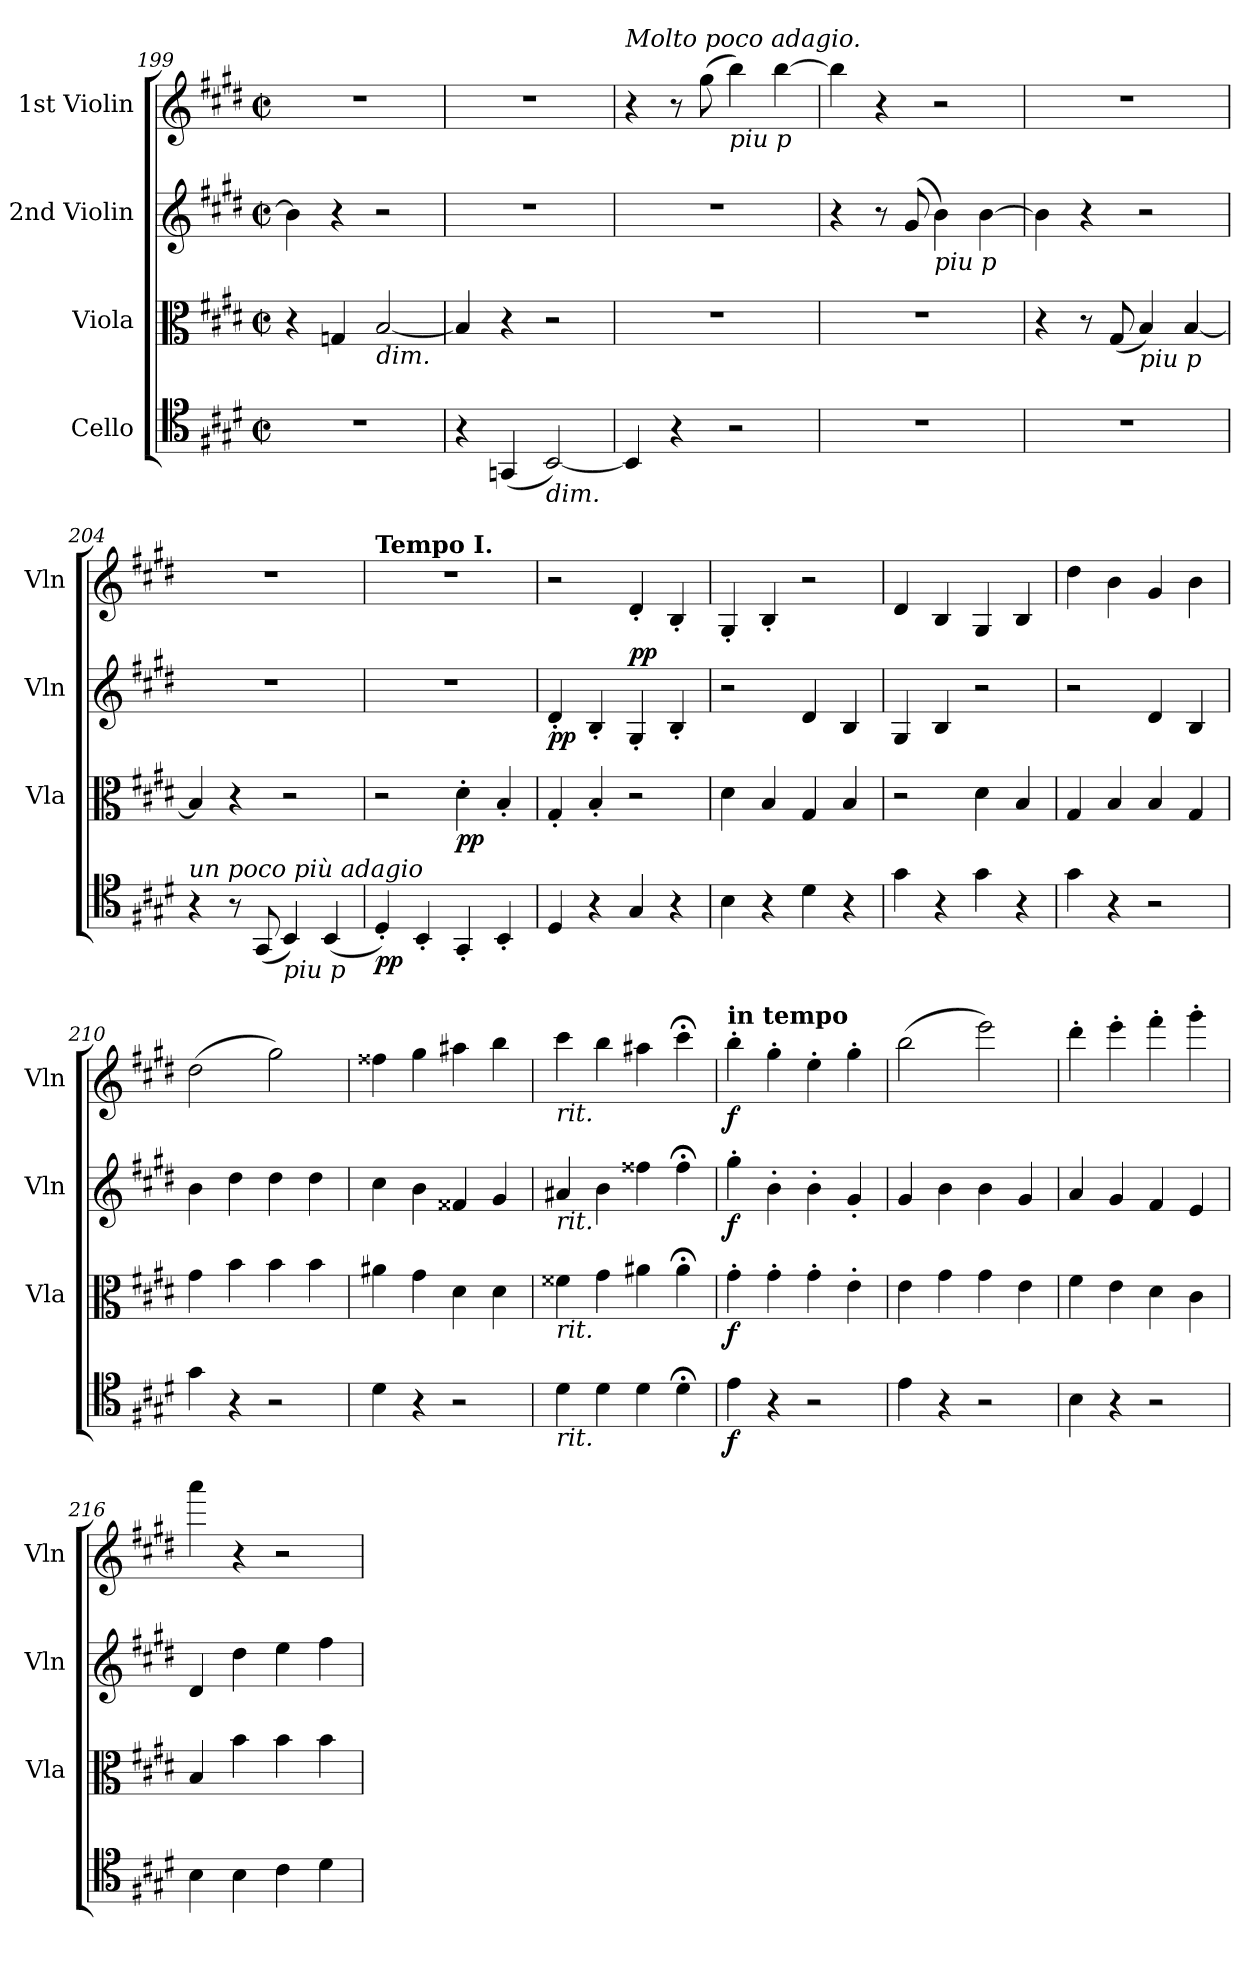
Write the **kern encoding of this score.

**kern	**dynam	**kern	**dynam	**kern	**dynam	**kern	**dynam
*part4	*part4	*part3	*part3	*part2	*part2	*part1	*part1
*staff4	*staff4	*staff3	*staff3	*staff2	*staff2	*staff1	*staff1
*I"Cello	*	*I"Viola	*	*I"2nd Violin	*	*I"1st Violin	*
*	*	*I'Vla	*	*I'Vln	*	*I'Vln	*
*clefC4	*	*clefC3	*	*clefG2	*	*clefG2	*
*k[f#c#g#d#]	*	*k[f#c#g#d#]	*	*k[f#c#g#d#]	*	*k[f#c#g#d#]	*
*E:	*	*E:	*	*E:	*	*E:	*
*M2/2	*	*M2/2	*	*M2/2	*	*M2/2	*
*met(c|)	*	*met(c|)	*	*met(c|)	*	*met(c|)	*
=199	=199	=199	=199	=199	=199	=199	=199
1r	.	4r	.	4b]	.	1r	.
.	.	4Gn	.	4r	.	.	.
!	!	!LO:TX:b:i:t=dim.	!	!	!	!	!
.	.	[2B	.	2r	.	.	.
=200	=200	=200	=200	=200	=200	=200	=200
4r	.	4B]	.	1r	.	1r	.
(4GGn	.	4r	.	.	.	.	.
!LO:TX:b:i:t=dim.	!	!	!	!	!	!	!
[2BB)	.	2r	.	.	.	.	.
=201	=201	=201	=201	=201	=201	=201	=201
!	!	!	!	!	!	!LO:TX:a:i:t=Molto poco adagio.	!
4BB]	.	1r	.	1r	.	4r	.
4r	.	.	.	.	.	8r	.
.	.	.	.	.	.	(8gg#	.
!	!	!	!	!	!	!LO:TX:b:i:t=piu p	!
2r	.	.	.	.	.	4bb)	.
.	.	.	.	.	.	[4bb	.
=202	=202	=202	=202	=202	=202	=202	=202
1r	.	1r	.	4r	.	4bb]	.
.	.	.	.	8r	.	4r	.
.	.	.	.	(8g#	.	.	.
!	!	!	!	!LO:TX:b:i:t=piu p	!	!	!
.	.	.	.	4b)	.	2r	.
.	.	.	.	[4b	.	.	.
=203	=203	=203	=203	=203	=203	=203	=203
1r	.	4r	.	4b]	.	1r	.
.	.	8r	.	4r	.	.	.
.	.	(8G#	.	.	.	.	.
!	!	!LO:TX:b:i:t=piu p	!	!	!	!	!
.	.	4B)	.	2r	.	.	.
.	.	[4B	.	.	.	.	.
=204	=204	=204	=204	=204	=204	=204	=204
!LO:TX:a:i:t=un poco più adagio	!	!	!	!	!	!	!
4r	.	4B]	.	1r	.	1r	.
8r	.	4r	.	.	.	.	.
(8GG#	.	.	.	.	.	.	.
!LO:TX:b:i:t=piu p	!	!	!	!	!	!	!
4BB)	.	2r	.	.	.	.	.
(4BB	.	.	.	.	.	.	.
=205	=205	=205	=205	=205	=205	=205	=205
!	!	!	!	!	!	!LO:TX:a:B:t=Tempo I.	!
4D#')	pp	2r	.	1r	.	1r	.
4BB'	.	.	.	.	.	.	.
4GG#'	.	4d#'	pp	.	.	.	.
4BB'	.	4B'	.	.	.	.	.
=206	=206	=206	=206	=206	=206	=206	=206
4D#	.	4G#'	.	4d#'	pp	2r	.
4r	.	4B'	.	4B'	.	.	.
!	!	!	!	!	!LO:DY:a	!	!
4G#	.	2r	.	4G#'	pp	4d#'	.
4r	.	.	.	4B'	.	4B'	.
=207	=207	=207	=207	=207	=207	=207	=207
4B	.	4d#	.	2r	.	4G#'	.
4r	.	4B	.	.	.	4B'	.
4d#	.	4G#	.	4d#	.	2r	.
4r	.	4B	.	4B	.	.	.
=208	=208	=208	=208	=208	=208	=208	=208
4g#	.	2r	.	4G#	.	4d#	.
4r	.	.	.	4B	.	4B	.
4g#	.	4d#	.	2r	.	4G#	.
4r	.	4B	.	.	.	4B	.
=209	=209	=209	=209	=209	=209	=209	=209
4g#	.	4G#	.	2r	.	4dd#	.
4r	.	4B	.	.	.	4b	.
2r	.	4B	.	4d#	.	4g#	.
.	.	4G#	.	4B	.	4b	.
=210	=210	=210	=210	=210	=210	=210	=210
4g#	.	4g#	.	4b	.	(2dd#	.
4r	.	4b	.	4dd#	.	.	.
2r	.	4b	.	4dd#	.	2gg#)	.
.	.	4b	.	4dd#	.	.	.
=211	=211	=211	=211	=211	=211	=211	=211
4d#	.	4a#X	.	4cc#	.	4ff##X	.
4r	.	4g#	.	4b	.	4gg#	.
2r	.	4d#	.	4f##X	.	4aa#X	.
.	.	4d#	.	4g#	.	4bb	.
=212	=212	=212	=212	=212	=212	=212	=212
!	!	!	!	!	!	!LO:TX:b:i:t=rit.	!
!	!	!	!	!LO:TX:b:i:t=rit.	!	!	!
!	!	!LO:TX:b:i:t=rit.	!	!	!	!	!
!LO:TX:b:i:t=rit.	!	!	!	!	!	!	!
4d#	.	4f##X	.	4a#X	.	4ccc#	.
4d#	.	4g#	.	4b	.	4bb	.
4d#	.	4a#X	.	4ff##X	.	4aa#X	.
4d#;<	.	4a#;<	.	4ff##;<	.	4ccc#;<	.
=213	=213	=213	=213	=213	=213	=213	=213
!	!	!	!	!	!	!LO:TX:a:B:t=in tempo	!
4e	f	4g#'	f	4gg#'	f	4bb'	f
4r	.	4g#'	.	4b'	.	4gg#'	.
2r	.	4g#'	.	4b'	.	4ee'	.
.	.	4e'	.	4g#'	.	4gg#'	.
=214	=214	=214	=214	=214	=214	=214	=214
4e	.	4e	.	4g#	.	(2bb	.
4r	.	4g#	.	4b	.	.	.
2r	.	4g#	.	4b	.	2eee)	.
.	.	4e	.	4g#	.	.	.
=215	=215	=215	=215	=215	=215	=215	=215
4B	.	4f#	.	4a	.	4ddd#'	.
4r	.	4e	.	4g#	.	4eee'	.
2r	.	4d#	.	4f#	.	4fff#'	.
.	.	4c#	.	4e	.	4ggg#'	.
=216	=216	=216	=216	=216	=216	=216	=216
4B	.	4B	.	4d#	.	4aaa	.
4B	.	4b	.	4dd#	.	4r	.
4c#	.	4b	.	4ee	.	2r	.
4d#	.	4b	.	4ff#	.	.	.
=	=	=	=	=	=	=	=
*-	*-	*-	*-	*-	*-	*-	*-
